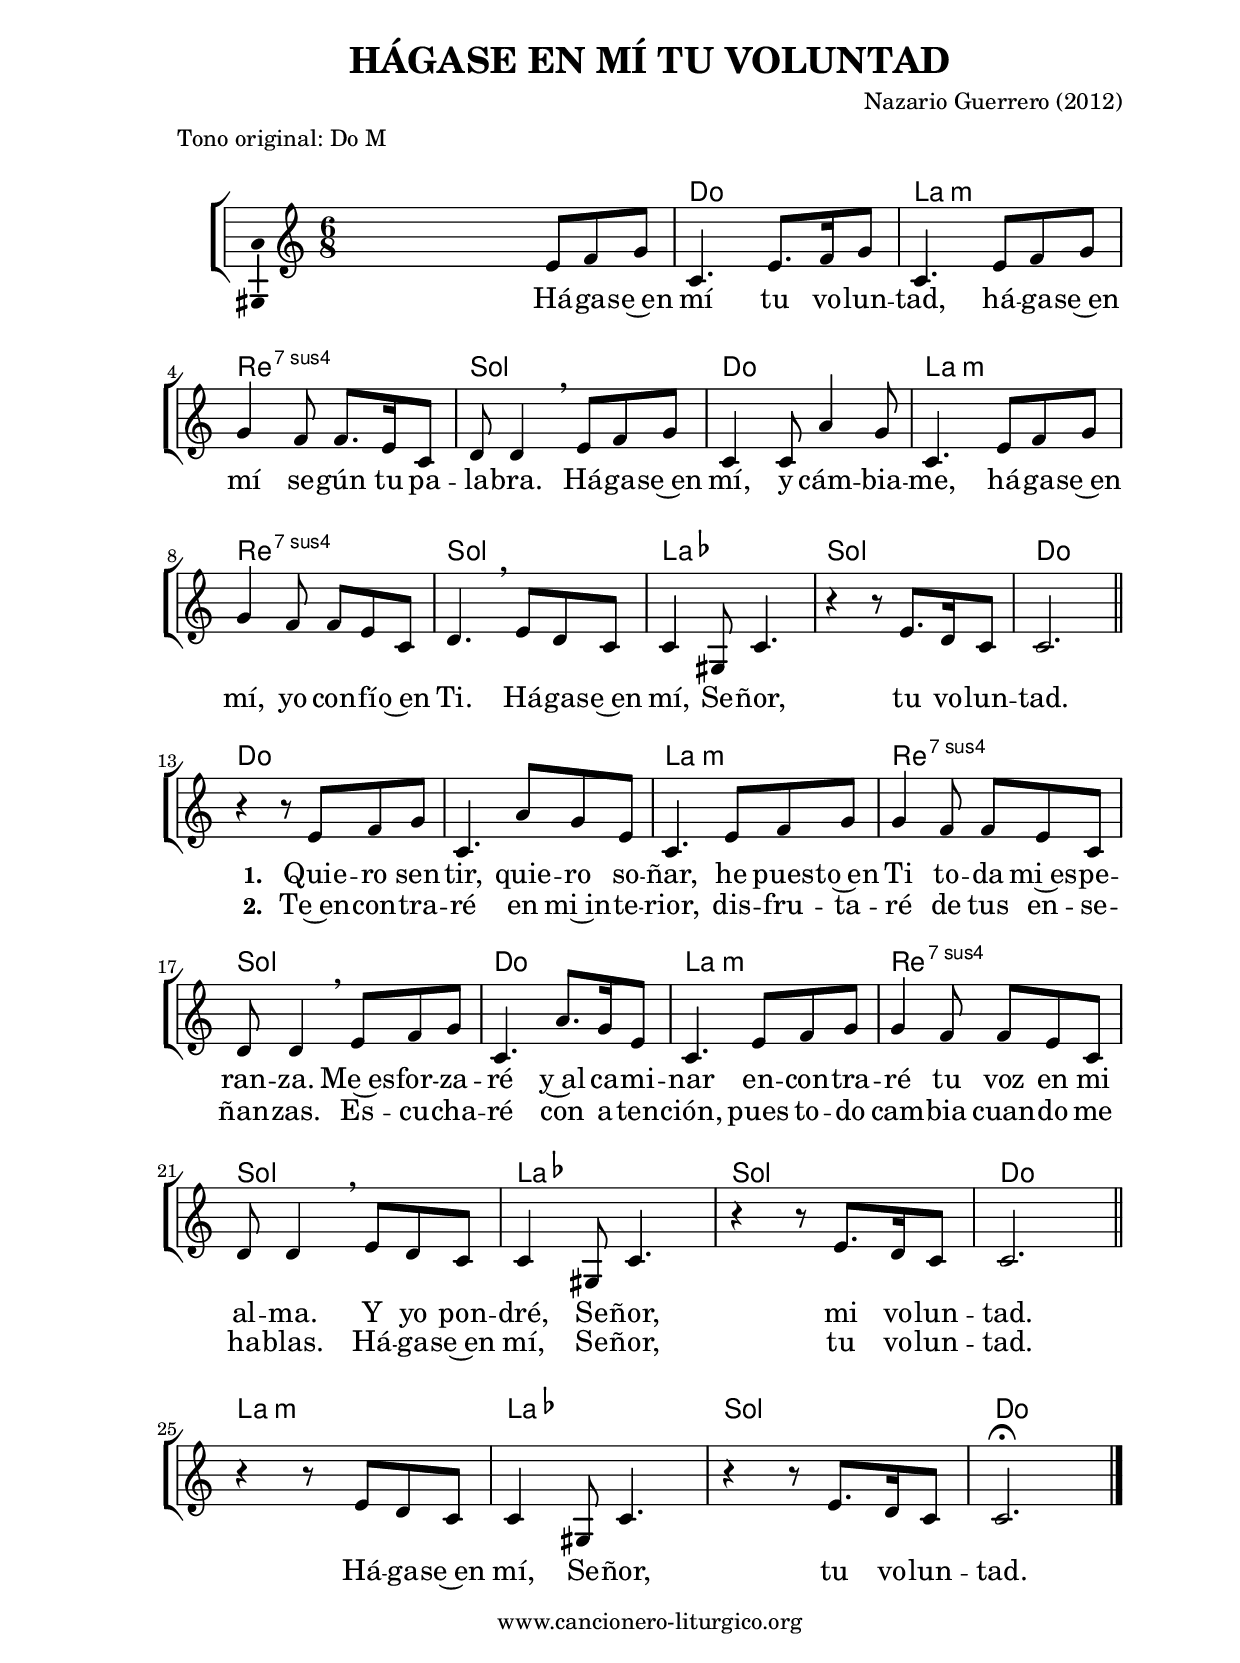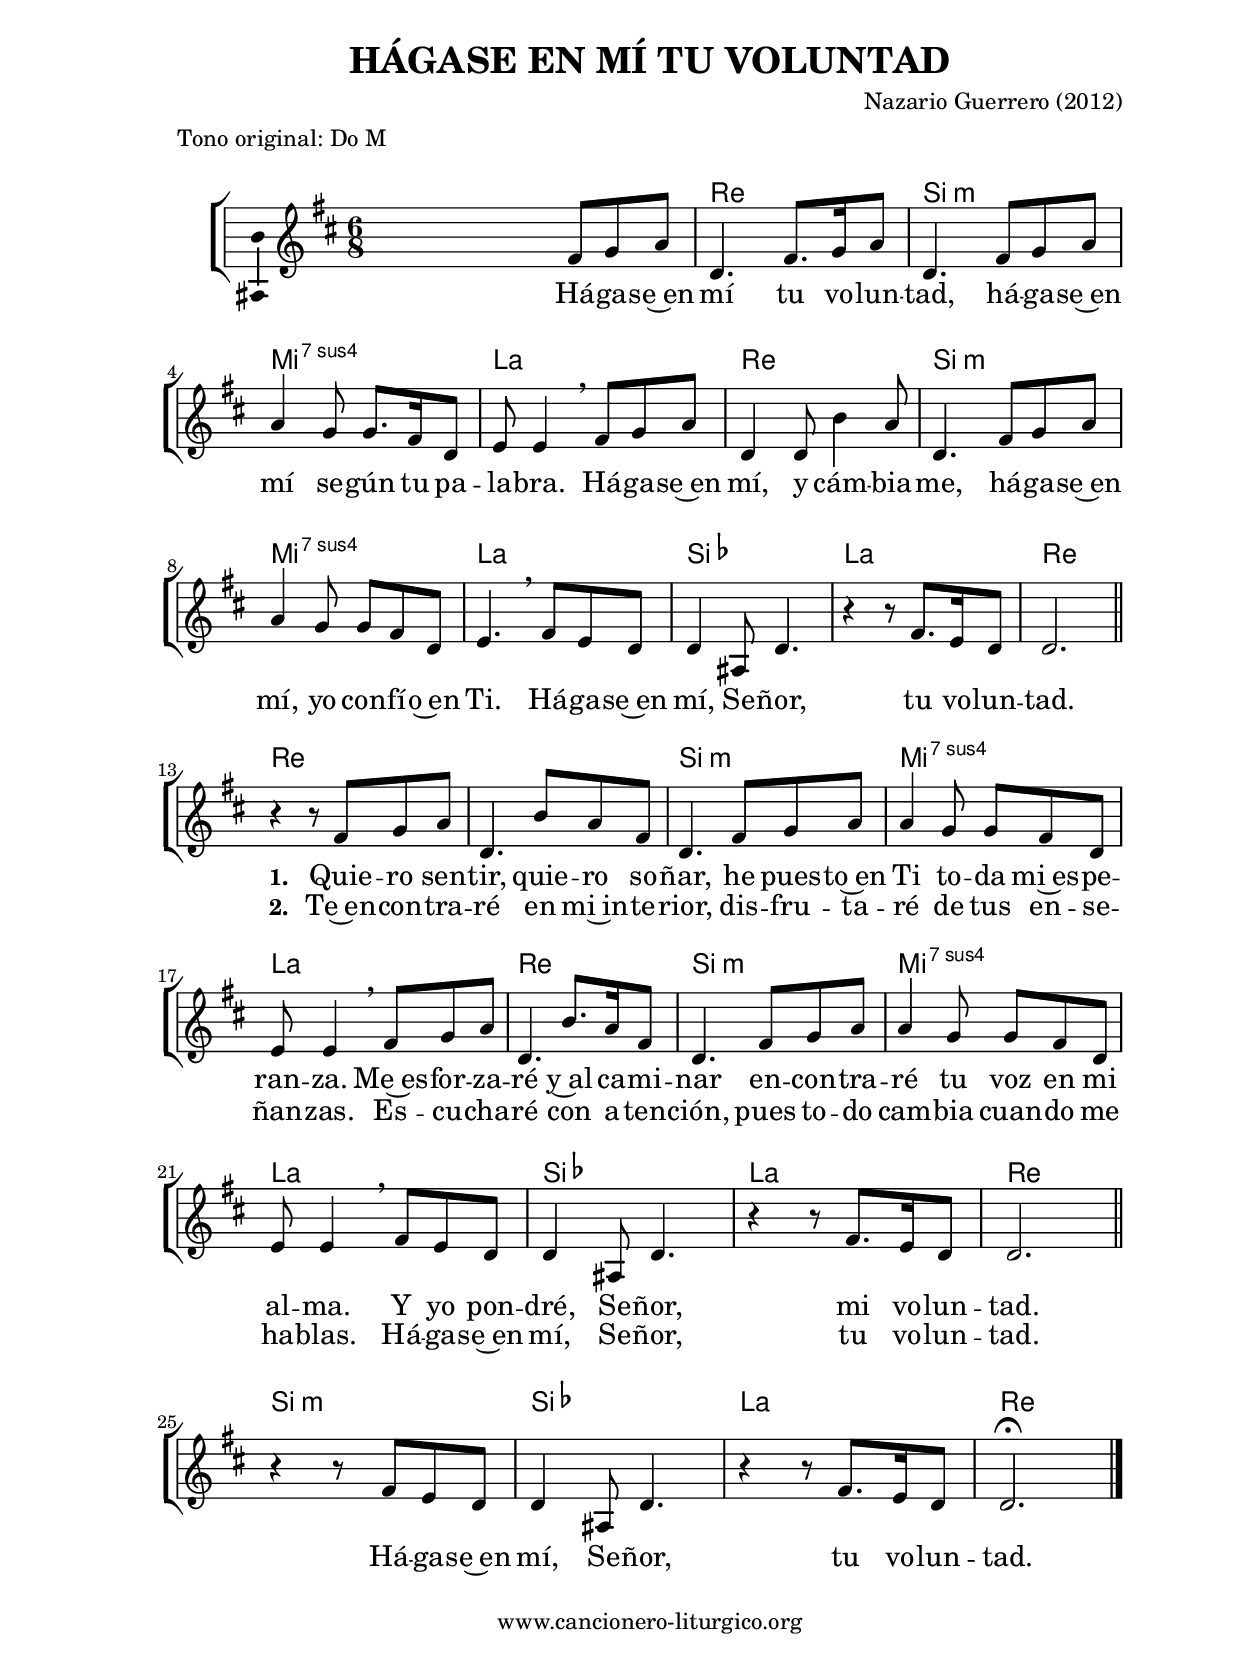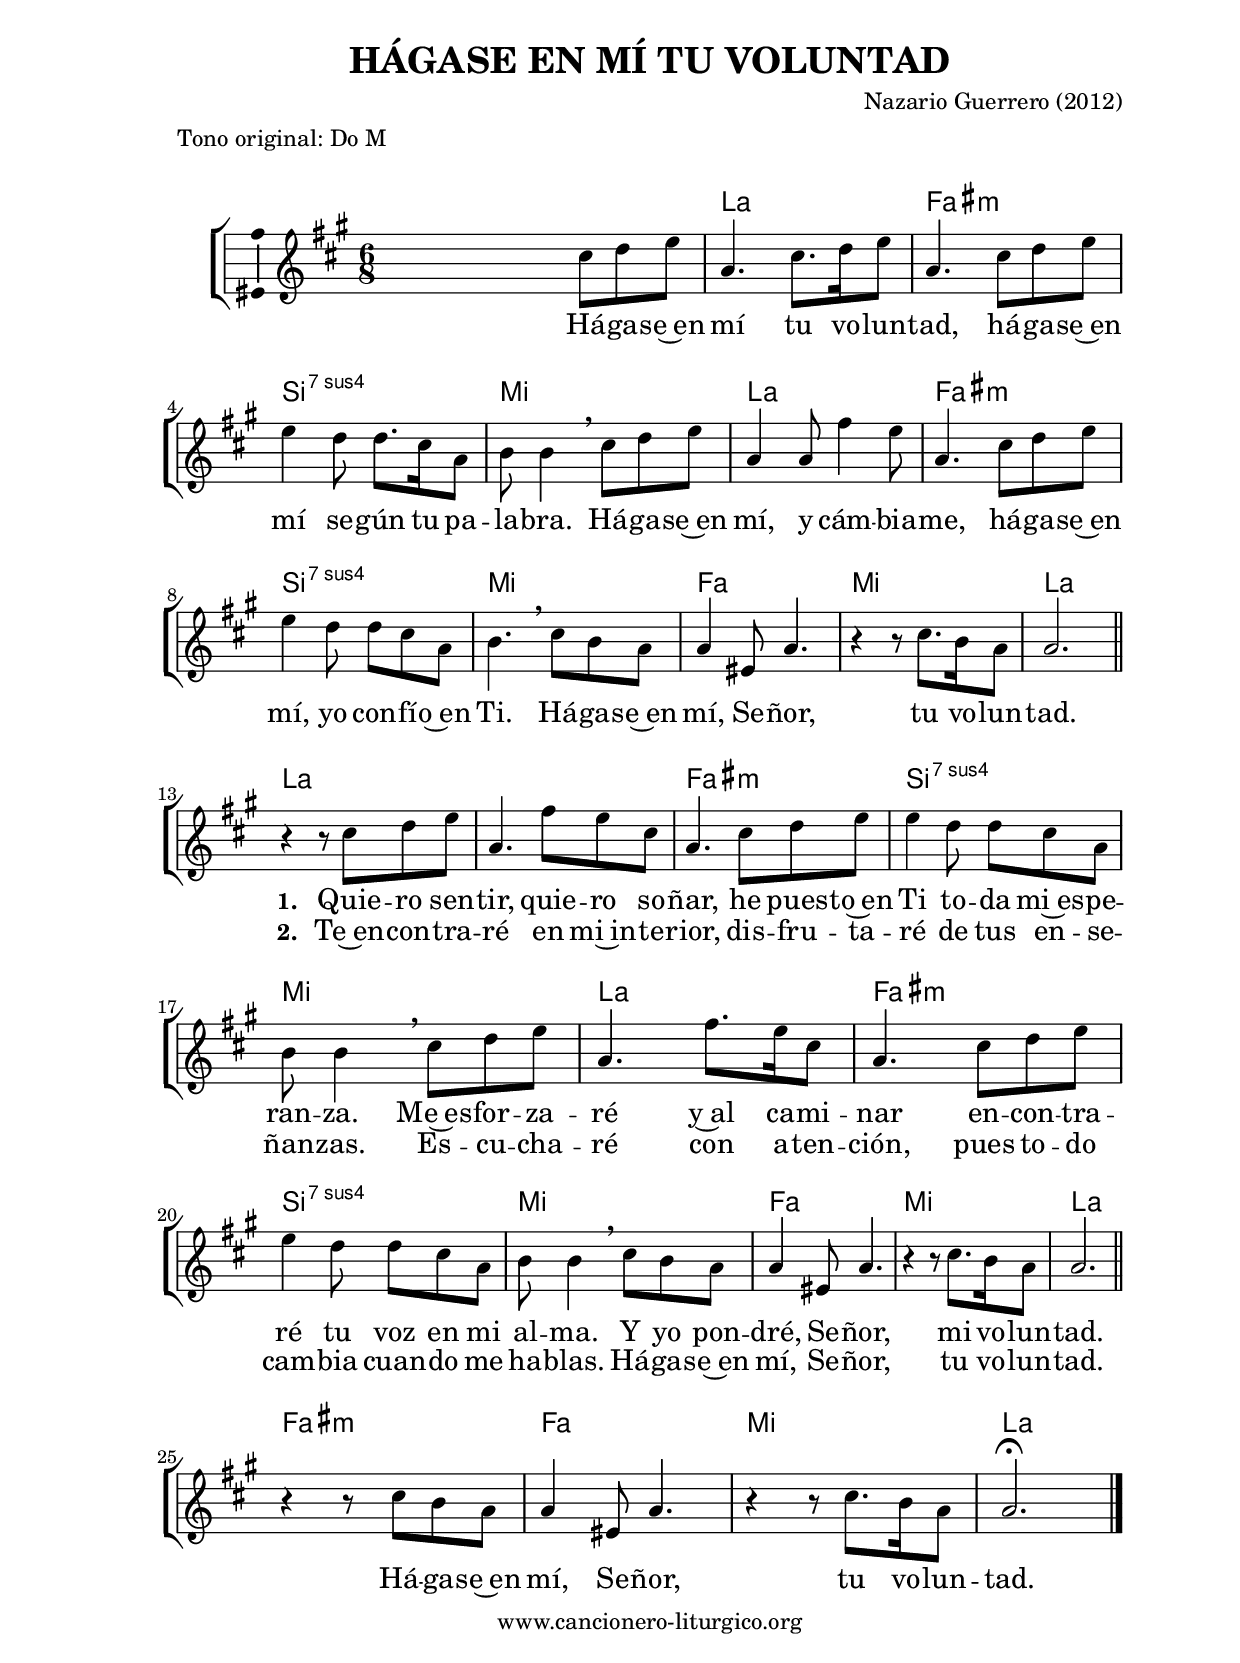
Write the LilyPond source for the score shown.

%
%para convertir .midi en .wav:
%timidity filename.midi -Ow -o finename.wav
%
%
%Para convertir de .wav a .mp3:
%lame -h -m j filename.wav
%
%
%para escuchar el midi:
%timidity nombrefichero.midi
%


%versión de lilypond para la que se ha escrito esta partitura:
\version "2.16.0"

	%Tamaño papel
	#(set-default-paper-size "a4")
	%Tamaño partitura
	#(set-global-staff-size 20)
	%No responde al pulsar sobre una nota
	#(ly:set-option 'point-and-click #f)

%parámetros del encabezamiento:
\header {
	title = "HÁGASE EN MÍ TU VOLUNTAD"
	subtitle = ""
	composer = "Nazario Guerrero (2012)"
	poet = ""
	meter = "Tono original: Do M"
	arranger = ""
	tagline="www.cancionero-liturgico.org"
%	copyright="Editado con LilyPond para Linux"
	}

%parámetros asociados al papel:
\paper  {
	oddHeaderMarkup = \markup {\fill-line { \on-the-fly #not-first-page \fromproperty #'header:title \on-the-fly #not-first-page \fromproperty #'header:composer }}
	evenHeaderMarkup = \markup {\fill-line { \fromproperty #'header:composer \fromproperty #'header:title }}
	#(set-paper-size "a4")
	print-page-number = ##f
	first-page-number = 1
	print-first-page-number = ##f
%	head-separation = 3.0 \cm
	top-margin = 2.0 \cm
	bottom-margin = 0.5\cm
%%%	bottom-margin = -1.0\cm
	left-margin = 3.0 \cm
	line-width = 16.0 \cm 
	indent = 8\mm
	interscoreline = 2.\mm
	between-system-space = 15\mm
%	para que las partituras no llenen la hoja:
	ragged-bottom = ##t
%	idem para la última hoja:
	ragged-last-bottom = ##f
%	para que las partituras llenen el ancho del papel:
	ragged-last = ##f
	after-title-space = 2.5 \cm
page-count=1
%system-count=8

	%Flexible Vertical Spacing
%	markup-markup-spacing =
%	#'((basic-distance . 15) (minimum-distance . 15) (padding . 3))
	markup-system-spacing =
	#'((basic-distance . 15) (minimum-distance . 15) (padding . 3))
	system-system-spacing =
	#'((basic-distance . 15) (minimum-distance . 15) (padding . 3))
	score-system-spacing =
	#'((basic-distance . 15) (minimum-distance . 15) (padding . 5))
%	top-system-spacing = % header
%	#'((basic-distance . 8) (minimum-distance . 0) (padding . 0))
%	top-markup-spacing =
%	#'((basic-distance . 20) (minimum-distance . 20) (padding . 0))
	last-bottom-spacing = % footer
	#'((basic-distance . 5) (minimum-distance . 5) (padding . 0))
%	score-markup-spacing =
%	#'((basic-distance . 16) (minimum-distance . 13) (padding . 0))

	}


%parámetros que afectan a toda la partitura:
global =  {
	%clave de sol (G):
	\clef G
	%armadura:
%	\transpose ees c
	\key c \major
	\tempo 4=90
	\set Score.tempoHideNote = ##t
	}


acordes = {
	\italianChords
	\chordmode {
%	\transpose ees c
{

s2.
c2. a:m d:sus4.7 g
c2. a:m d:sus4.7 g
aes2. g c
c2.

c2. a:m d:sus4.7 g
c2. a:m d:sus4.7 g
aes2. g c

a:m
aes2. g c

	}
	}
}



melodia = 
%	\transpose ees c
{
\time 6/8

\relative c'{

s4. e8 f g
c,4. e8. f16 g8
c,4. e8 f g
g4 f8 f8. e16 c8
d8 d4 \breathe e8 f g
c,4 c8 a'4 g8
c,4. e8 f g
g4 f8 f8 e c
d4. \breathe e8 d c
c4 gis8 c4.
r4 r8 e8. d16 c8
c2.

\bar "||"
\break

r4 r8 e8 f g
c,4. a'8 g e
c4. e8 f g
g4 f8 f8 e c
d8 d4 \breathe e8 f g
c,4. a'8. g16 e8
c4. e8 f g
g4 f8 f8 e c
d8 d4 \breathe e8 d c
c4 gis8 c4.
r4 r8 e8. d16 c8
c2.

\bar "||"
\break

r4 r8 e8 d c
c4 gis8 c4.
r4 r8 e8. d16 c8
c2. \fermata

\bar "|."

}
}


texto = \lyricmode {
Há -- ga -- se~en mí tu vo -- lun -- tad,
há -- ga -- se~en mí se -- gún tu pa -- la -- bra.
Há -- ga -- se~en mí, y cám -- bia -- me,
há -- ga -- se~en mí, yo con -- fí -- o~en Ti.
Há -- ga -- se~en mí, Se -- ñor, tu vo -- lun -- tad.

\set stanza =#"1. " Quie -- ro sen -- tir, quie -- ro so -- ñar,
he pues -- to~en Ti to -- da mi~es -- pe -- ran -- za.
Me~es -- for -- za -- ré y~al ca -- mi -- nar
en -- con -- tra -- ré tu voz en mi al -- ma.
Y yo pon -- dré, Se -- ñor, mi vo -- lun -- tad.

Há -- ga -- se~en mí, Se -- ñor, tu vo -- lun -- tad.
}

textodos = \lyricmode {
\skip 1 \skip 1 \skip 1 \skip 1
\skip 1 \skip 1 \skip 1 \skip 1
\skip 1 \skip 1 \skip 1 \skip 1
\skip 1 \skip 1 \skip 1 \skip 1
\skip 1 \skip 1 \skip 1 \skip 1
\skip 1 \skip 1 \skip 1 \skip 1
\skip 1 \skip 1 \skip 1 \skip 1
\skip 1 \skip 1 \skip 1 \skip 1
\skip 1 \skip 1 \skip 1 \skip 1
\skip 1 \skip 1 \skip 1 \skip 1
\skip 1 \skip 1 \skip 1 \skip 1
\skip 1

\set stanza =#"2. " Te~en -- con -- tra -- ré en mi~in -- te -- rior,
dis -- fru -- ta -- ré de tus en -- se -- ñan -- zas.
Es -- cu -- cha -- ré con a -- ten -- ción,
pues to -- do cam -- bia cuan -- do me ha -- blas.
Há -- ga -- se~en mí, Se -- ñor, tu vo -- lun -- tad.
}


acordesStaff = \context ChordNames = acordesStaff <<
	\set chordChanges = ##t
	\acordes
	>>


vozStaff = \context Voice = vozStaff
\with {\consists "Ambitus_engraver"}
<<
%	\set Staff.instrumentName = ""
%	\set Staff.shortInstrumentName = ""
%	\set Staff.midiInstrument = #"clarinet"
%	\set Staff.midiInstrument = #"cello"
	\set Staff.midiInstrument = #"flute"
%	\set Staff.midiInstrument = #"electric guitar (jazz)"
%	\set Staff.midiInstrument = #"english horn"
%	\set Staff.midiInstrument = #"violin"
%	\set Staff.midiInstrument = #"glockenspiel"
	\set Staff.midiMinimumVolume = #0.7
	\set Staff.midiMaximumVolume = #0.9
	\global
	\melodia
	>>


textoStaff = \context Lyrics = textoStaff <<
	\lyricsto vozStaff \texto
	>>

textodosStaff = \context Lyrics = textodosStaff <<
	\lyricsto vozStaff \textodos
	>>


\book {
	\score {
		\context ChoirStaff {
			\override StaffGroup.SystemStartBracket #'collapse-height = #1
			\override Score.SystemStartBar #'collapse-height = #1
			<<
			\acordesStaff
			\vozStaff
			\textoStaff
			\textodosStaff
			>>
			}
		\layout {
	    		\context {
				\Lyrics
				\override LyricText #'font-size = #2
				}
	   		 \context {
				\Score
				\override StaffSymbol #'staff-space = #(magstep +3)
				}
			}
		}
	\score {
		\unfoldRepeats
		\context ChoirStaff {
			<<
			\acordesStaff
			\vozStaff
			>>
			}
		\midi {
	  		\context {
	  			\Score
				tempoWholesPerMinute = #(ly:make-moment 70 4)
				}
			}
		}
	}



#(define output-suffix "C")
\book {
	\score {
		\context ChoirStaff {
			\override StaffGroup.SystemStartBracket #'collapse-height = #1
			\override Score.SystemStartBar #'collapse-height = #1
\transpose c d
			<<
			\acordesStaff
			\vozStaff
			\textoStaff
			\textodosStaff
			>>
			}
		\layout {
	    		\context {
				\Lyrics
				\override LyricText #'font-size = #2
				}
	   		 \context {
				\Score
				\override StaffSymbol #'staff-space = #(magstep +3)
				}
			}
		}
	}

#(define output-suffix "S")
\book {
	\score {
		\context ChoirStaff {
			\override StaffGroup.SystemStartBracket #'collapse-height = #1
			\override Score.SystemStartBar #'collapse-height = #1
\transpose c a
			<<
			\acordesStaff
			\vozStaff
			\textoStaff
			\textodosStaff
			>>
			}
		\layout {
	    		\context {
				\Lyrics
				\override LyricText #'font-size = #2
				}
	   		 \context {
				\Score
				\override StaffSymbol #'staff-space = #(magstep +3)
				}
			}
		}
	}


